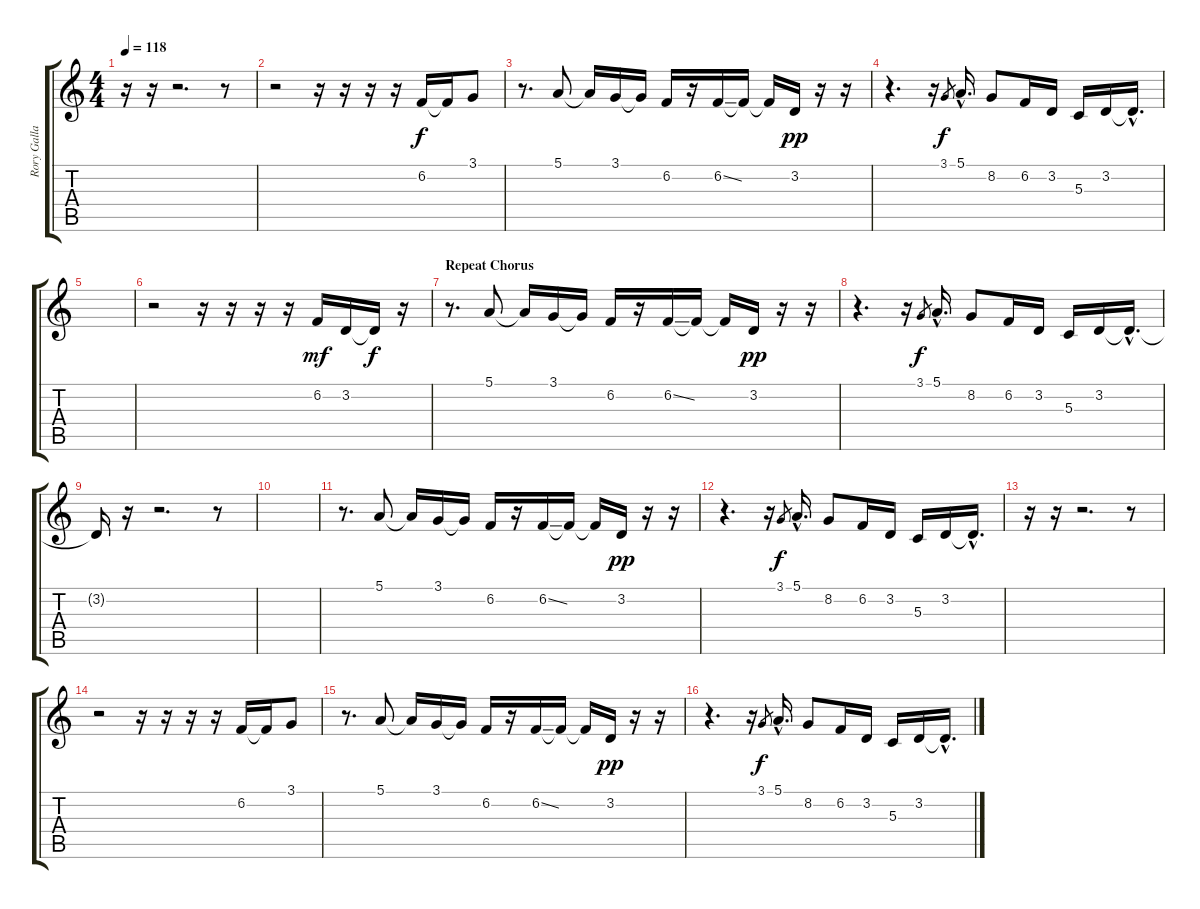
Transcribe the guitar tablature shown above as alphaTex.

\track ("Rory Gallagher Vocals" "Rory Galla") {instrument cello}
\staff {score tabs}
\tuning (E4 B3 G3 D3 A2 E2) {hide}
\ts (4 4)
\tempo 118
\clef g2
\ks c
r.16{dy f} r.16 r.2{d} r.8 |
r.2 r.16 r.16 r.16 r.16 6.2.16 6.2{t}.16 3.1.8 |
r.8{d} 5.1.8 5.1{t}.16 3.1.16 3.1{t}.16 6.2.16 r.16 6.2{ss}.16 6.2{t}.16 6.2{t}.16 3.2.16{dy pp} r.16 r.16 |
r.4{d} r.16 3.1.8{gr dy f} 5.1{hac}.16{d} 8.2.8 6.2.16 3.2.16 5.3.16 3.2.16 3.2{hac t}.16{d} |
|
r.2 r.16 r.16 r.16 r.16 6.2.16{dy mf} 3.2.16 3.2{t}.16{dy f} r.16 |
\section ("" "Repeat Chorus")
r.8{d} 5.1.8 5.1{t}.16 3.1.16 3.1{t}.16 6.2.16 r.16 6.2{ss}.16 6.2{t}.16 6.2{t}.16 3.2.16{dy pp} r.16 r.16 |
r.4{d} r.16 3.1.8{gr dy f} 5.1{hac}.16{d} 8.2.8 6.2.16 3.2.16 5.3.16 3.2.16 3.2{hac t}.16{d} |
3.2{t}.16 r.16 r.2{d} r.8 |
|
r.8{d} 5.1.8 5.1{t}.16 3.1.16 3.1{t}.16 6.2.16 r.16 6.2{ss}.16 6.2{t}.16 6.2{t}.16 3.2.16{dy pp} r.16 r.16 |
r.4{d} r.16 3.1.8{gr dy f} 5.1{hac}.16{d} 8.2.8 6.2.16 3.2.16 5.3.16 3.2.16 3.2{hac t}.16{d} |
r.16 r.16 r.2{d} r.8 |
r.2 r.16 r.16 r.16 r.16 6.2.16 6.2{t}.16 3.1.8 |
r.8{d} 5.1.8 5.1{t}.16 3.1.16 3.1{t}.16 6.2.16 r.16 6.2{ss}.16 6.2{t}.16 6.2{t}.16 3.2.16{dy pp} r.16 r.16 |
r.4{d} r.16 3.1.8{gr dy f} 5.1{hac}.16{d} 8.2.8 6.2.16 3.2.16 5.3.16 3.2.16 3.2{hac t}.16{d}
